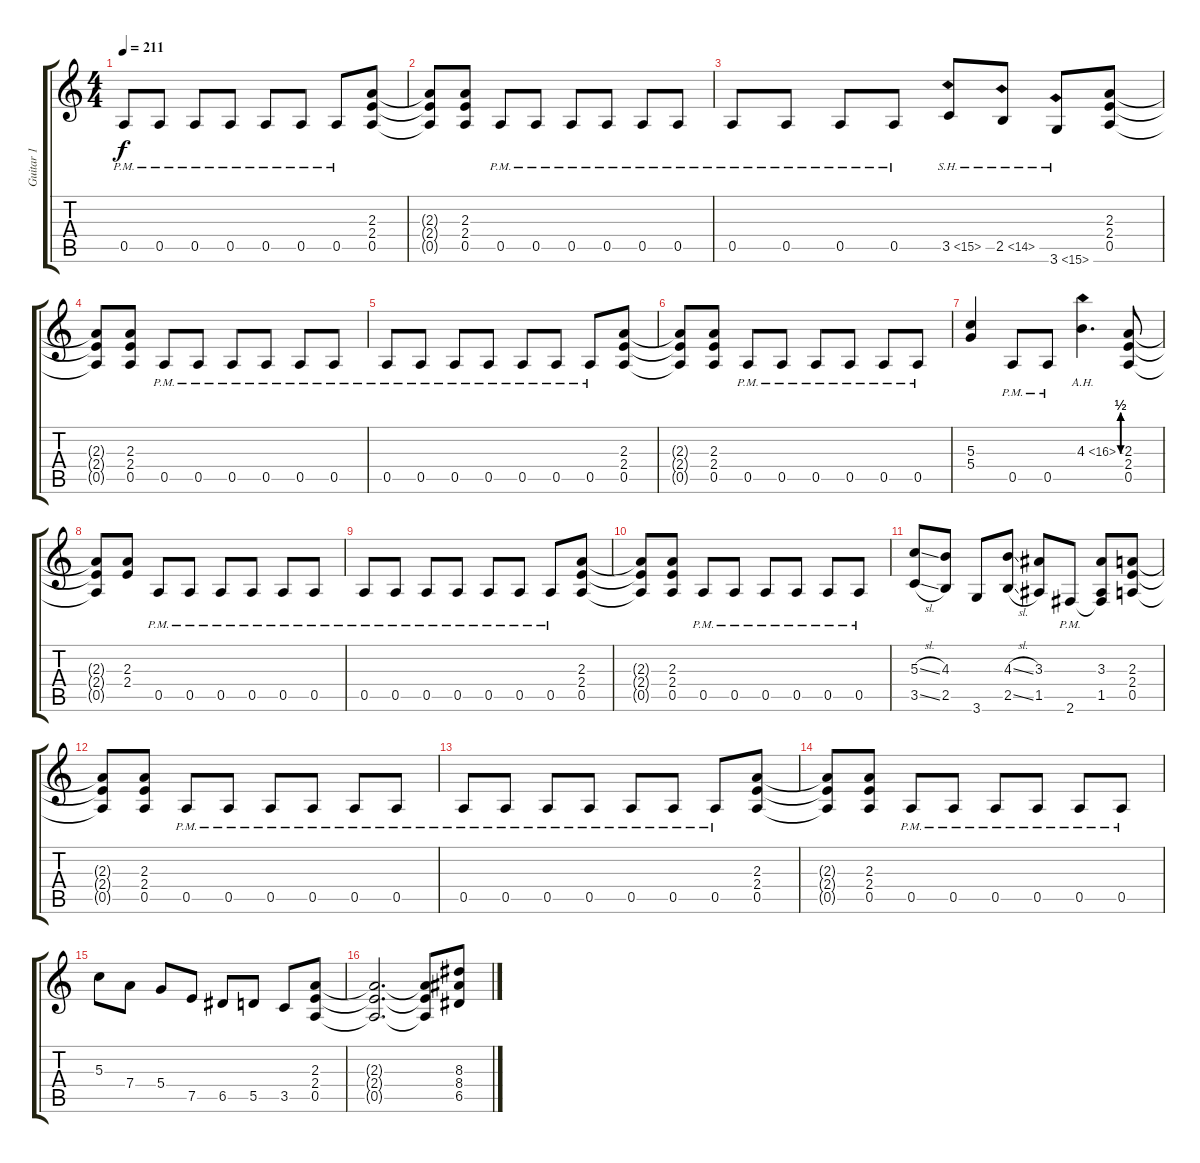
\track ("Guitar 1" "Guitar 1") {instrument overdrivenguitar}
\staff {score tabs}
\tuning (E4 B3 G3 D3 A2 E2) {hide}
\ts (4 4)
\tempo 211
\clef g2
\ks c
0.5{pm}.8{dy f} 0.5{pm}.8 0.5{pm}.8 0.5{pm}.8 0.5{pm}.8 0.5{pm}.8 0.5{pm}.8 (2.3 2.4 0.5).8 |
(2.3{t} 2.4{t} 0.5{t}).8 (2.3 2.4 0.5).8 0.5{pm}.8 0.5{pm}.8 0.5{pm}.8 0.5{pm}.8 0.5{pm}.8 0.5{pm}.8 |
0.5{pm}.8 0.5{pm}.8 0.5{pm}.8 0.5{pm}.8 3.5{sh 12}.8 2.5{sh 12}.8 3.6{sh 12}.8 (2.3 2.4 0.5).8 |
(2.3{t} 2.4{t} 0.5{t}).8 (2.3 2.4 0.5).8 0.5{pm}.8 0.5{pm}.8 0.5{pm}.8 0.5{pm}.8 0.5{pm}.8 0.5{pm}.8 |
0.5{pm}.8 0.5{pm}.8 0.5{pm}.8 0.5{pm}.8 0.5{pm}.8 0.5{pm}.8 0.5{pm}.8 (2.3 2.4 0.5).8 |
(2.3{t} 2.4{t} 0.5{t}).8 (2.3 2.4 0.5).8 0.5{pm}.8 0.5{pm}.8 0.5{pm}.8 0.5{pm}.8 0.5{pm}.8 0.5{pm}.8 |
(5.3 5.4).4 0.5{pm}.8 0.5{pm}.8 4.3{be (custom 0 0 10 2 20 2 30 0 40 0 50 2 60 2) ah 12}.4{d} (2.3 2.4 0.5).8 |
(2.3{t} 2.4{t} 0.5{t}).8 (2.3 2.4).8 0.5{pm}.8 0.5{pm}.8 0.5{pm}.8 0.5{pm}.8 0.5{pm}.8 0.5{pm}.8 |
0.5{pm}.8 0.5{pm}.8 0.5{pm}.8 0.5{pm}.8 0.5{pm}.8 0.5{pm}.8 0.5{pm}.8 (2.3 2.4 0.5).8 |
(2.3{t} 2.4{t} 0.5{t}).8 (2.3 2.4 0.5).8 0.5{pm}.8 0.5{pm}.8 0.5{pm}.8 0.5{pm}.8 0.5{pm}.8 0.5{pm}.8 |
(5.3{sl} 3.5{sl}).8 (4.3 2.5).8 3.6.8 (4.3{sl} 2.5{sl}).8 (3.3 1.5).8 2.6{pm}.8 (3.3 1.5 2.6{t}).8 (2.3 2.4 0.5).8 |
(2.3{t} 2.4{t} 0.5{t}).8 (2.3 2.4 0.5).8 0.5{pm}.8 0.5{pm}.8 0.5{pm}.8 0.5{pm}.8 0.5{pm}.8 0.5{pm}.8 |
0.5{pm}.8 0.5{pm}.8 0.5{pm}.8 0.5{pm}.8 0.5{pm}.8 0.5{pm}.8 0.5{pm}.8 (2.3 2.4 0.5).8 |
(2.3{t} 2.4{t} 0.5{t}).8 (2.3 2.4 0.5).8 0.5{pm}.8 0.5{pm}.8 0.5{pm}.8 0.5{pm}.8 0.5{pm}.8 0.5{pm}.8 |
5.3.8 7.4.8 5.4.8 7.5.8 6.5.8 5.5.8 3.5.8 (2.3 2.4 0.5).8 |
(2.3{t} 2.4{t} 0.5{t}).2{d} (2.3{t} 2.4{t} 0.5{t}).8 (8.3 8.4 6.5).8
